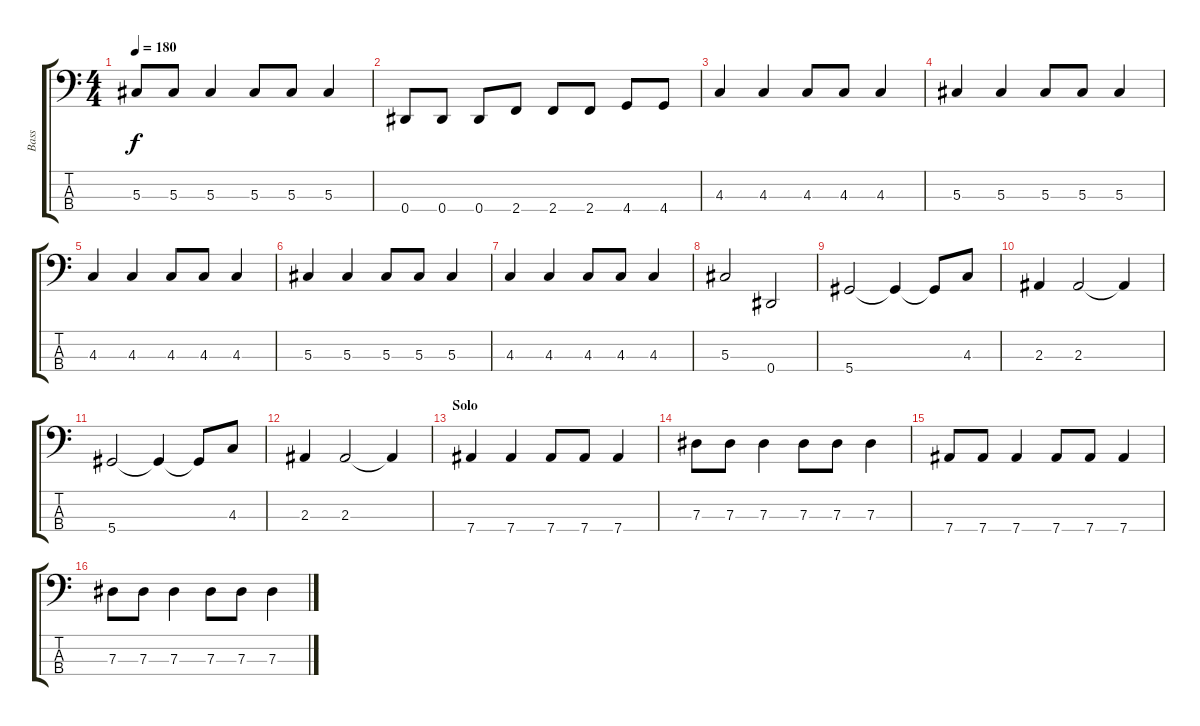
\track ("Bass" "Bass") {instrument electricbassfinger}
\staff {score tabs}
\tuning (Gb2 Db2 Ab1 Eb1) {hide}
\ts (4 4)
\tempo 180
\clef f4
\ks c
5.3.8{dy f} 5.3.8 5.3.4 5.3.8 5.3.8 5.3.4 |
0.4.8 0.4.8 0.4.8 2.4.8 2.4.8 2.4.8 4.4.8 4.4.8 |
4.3.4 4.3.4 4.3.8 4.3.8 4.3.4 |
5.3.4 5.3.4 5.3.8 5.3.8 5.3.4 |
4.3.4 4.3.4 4.3.8 4.3.8 4.3.4 |
5.3.4 5.3.4 5.3.8 5.3.8 5.3.4 |
4.3.4 4.3.4 4.3.8 4.3.8 4.3.4 |
5.3.2 0.4.2 |
5.4.2 5.4{t}.4 5.4{t}.8 4.3.8 |
2.3.4 2.3.2 2.3{t}.4 |
5.4.2 5.4{t}.4 5.4{t}.8 4.3.8 |
2.3.4 2.3.2 2.3{t}.4 |
\section ("" "Solo")
7.4.4 7.4.4 7.4.8 7.4.8 7.4.4 |
7.3.8 7.3.8 7.3.4 7.3.8 7.3.8 7.3.4 |
7.4.8 7.4.8 7.4.4 7.4.8 7.4.8 7.4.4 |
7.3.8 7.3.8 7.3.4 7.3.8 7.3.8 7.3.4
